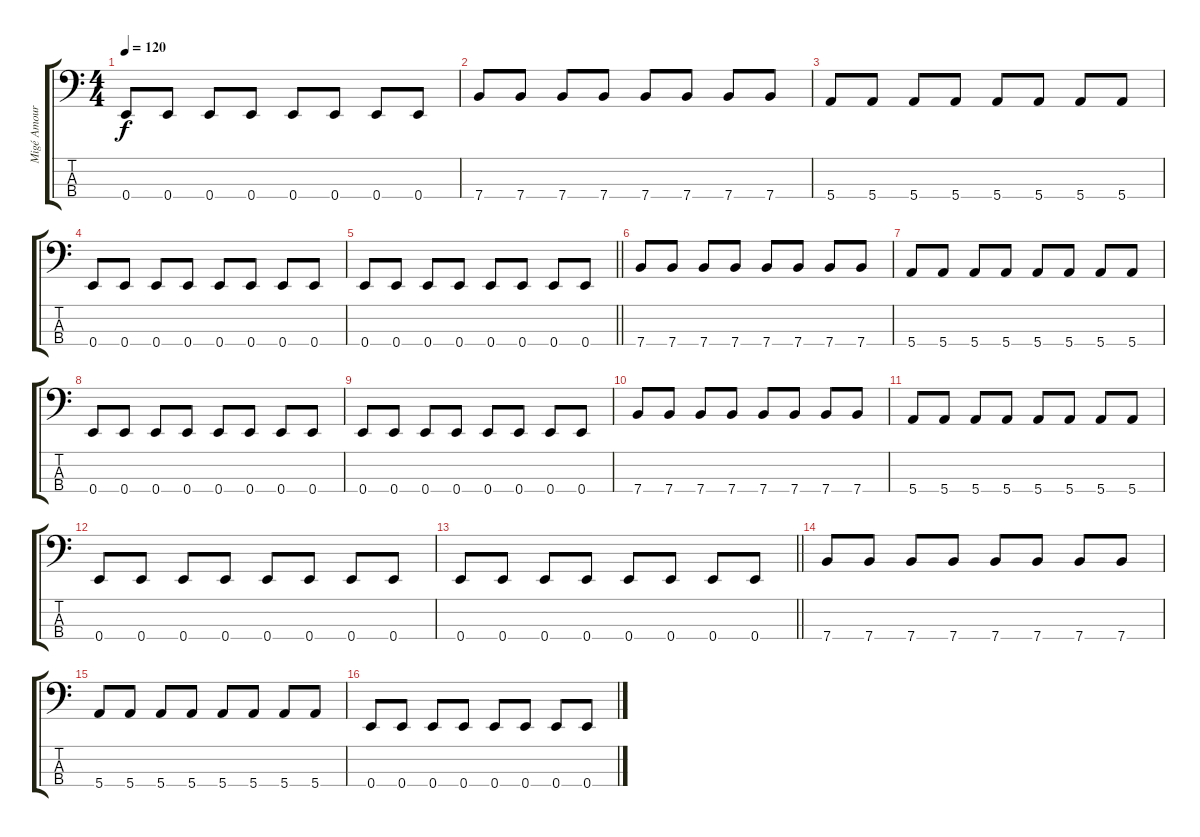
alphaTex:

\track ("Migé Amour" "Migé Amour") {instrument electricbassfinger}
\staff {score tabs}
\tuning (G2 D2 A1 E1) {hide}
\ts (4 4)
\tempo 120
\clef f4
\ks c
0.4.8{dy f} 0.4.8 0.4.8 0.4.8 0.4.8 0.4.8 0.4.8 0.4.8 |
7.4.8 7.4.8 7.4.8 7.4.8 7.4.8 7.4.8 7.4.8 7.4.8 |
5.4.8 5.4.8 5.4.8 5.4.8 5.4.8 5.4.8 5.4.8 5.4.8 |
0.4.8 0.4.8 0.4.8 0.4.8 0.4.8 0.4.8 0.4.8 0.4.8 |
\barLineRight lightlight
0.4.8 0.4.8 0.4.8 0.4.8 0.4.8 0.4.8 0.4.8 0.4.8 |
7.4.8 7.4.8 7.4.8 7.4.8 7.4.8 7.4.8 7.4.8 7.4.8 |
5.4.8 5.4.8 5.4.8 5.4.8 5.4.8 5.4.8 5.4.8 5.4.8 |
0.4.8 0.4.8 0.4.8 0.4.8 0.4.8 0.4.8 0.4.8 0.4.8 |
0.4.8 0.4.8 0.4.8 0.4.8 0.4.8 0.4.8 0.4.8 0.4.8 |
7.4.8 7.4.8 7.4.8 7.4.8 7.4.8 7.4.8 7.4.8 7.4.8 |
5.4.8 5.4.8 5.4.8 5.4.8 5.4.8 5.4.8 5.4.8 5.4.8 |
0.4.8 0.4.8 0.4.8 0.4.8 0.4.8 0.4.8 0.4.8 0.4.8 |
\barLineRight lightlight
0.4.8 0.4.8 0.4.8 0.4.8 0.4.8 0.4.8 0.4.8 0.4.8 |
7.4.8 7.4.8 7.4.8 7.4.8 7.4.8 7.4.8 7.4.8 7.4.8 |
5.4.8 5.4.8 5.4.8 5.4.8 5.4.8 5.4.8 5.4.8 5.4.8 |
0.4.8 0.4.8 0.4.8 0.4.8 0.4.8 0.4.8 0.4.8 0.4.8
